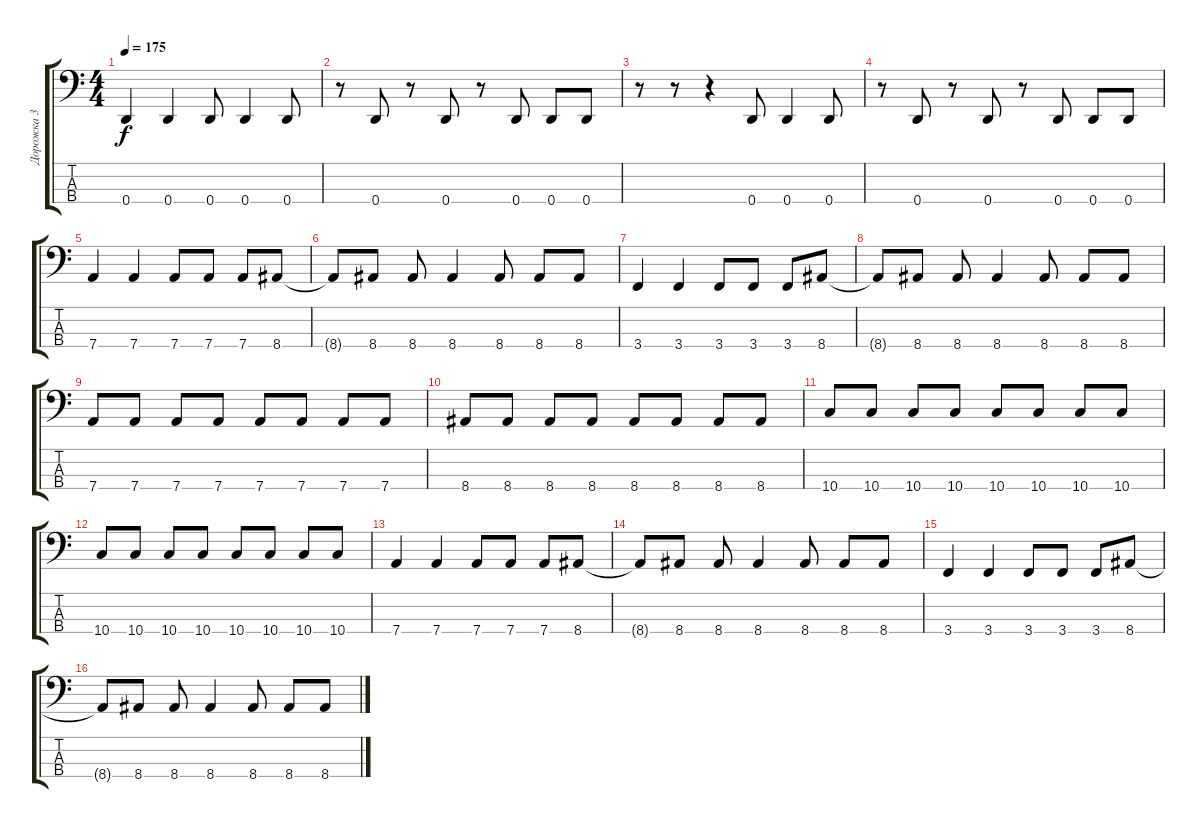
\track ("Дорожка 3" "Дорожка 3") {instrument electricbasspick}
\staff {score tabs}
\tuning (G2 D2 A1 D1) {hide}
\ts (4 4)
\tempo 175
\clef f4
\ks c
0.4.4{dy f} 0.4.4 0.4.8 0.4.4 0.4.8 |
r.8 0.4.8 r.8 0.4.8 r.8 0.4.8 0.4.8 0.4.8 |
r.8 r.8 r.4 0.4.8 0.4.4 0.4.8 |
r.8 0.4.8 r.8 0.4.8 r.8 0.4.8 0.4.8 0.4.8 |
7.4.4 7.4.4 7.4.8 7.4.8 7.4.8 8.4.8 |
8.4{t}.8 8.4.8 8.4.8 8.4.4 8.4.8 8.4.8 8.4.8 |
3.4.4 3.4.4 3.4.8 3.4.8 3.4.8 8.4.8 |
8.4{t}.8 8.4.8 8.4.8 8.4.4 8.4.8 8.4.8 8.4.8 |
7.4.8 7.4.8 7.4.8 7.4.8 7.4.8 7.4.8 7.4.8 7.4.8 |
8.4.8 8.4.8 8.4.8 8.4.8 8.4.8 8.4.8 8.4.8 8.4.8 |
10.4.8 10.4.8 10.4.8 10.4.8 10.4.8 10.4.8 10.4.8 10.4.8 |
10.4.8 10.4.8 10.4.8 10.4.8 10.4.8 10.4.8 10.4.8 10.4.8 |
7.4.4 7.4.4 7.4.8 7.4.8 7.4.8 8.4.8 |
8.4{t}.8 8.4.8 8.4.8 8.4.4 8.4.8 8.4.8 8.4.8 |
3.4.4 3.4.4 3.4.8 3.4.8 3.4.8 8.4.8 |
8.4{t}.8 8.4.8 8.4.8 8.4.4 8.4.8 8.4.8 8.4.8
